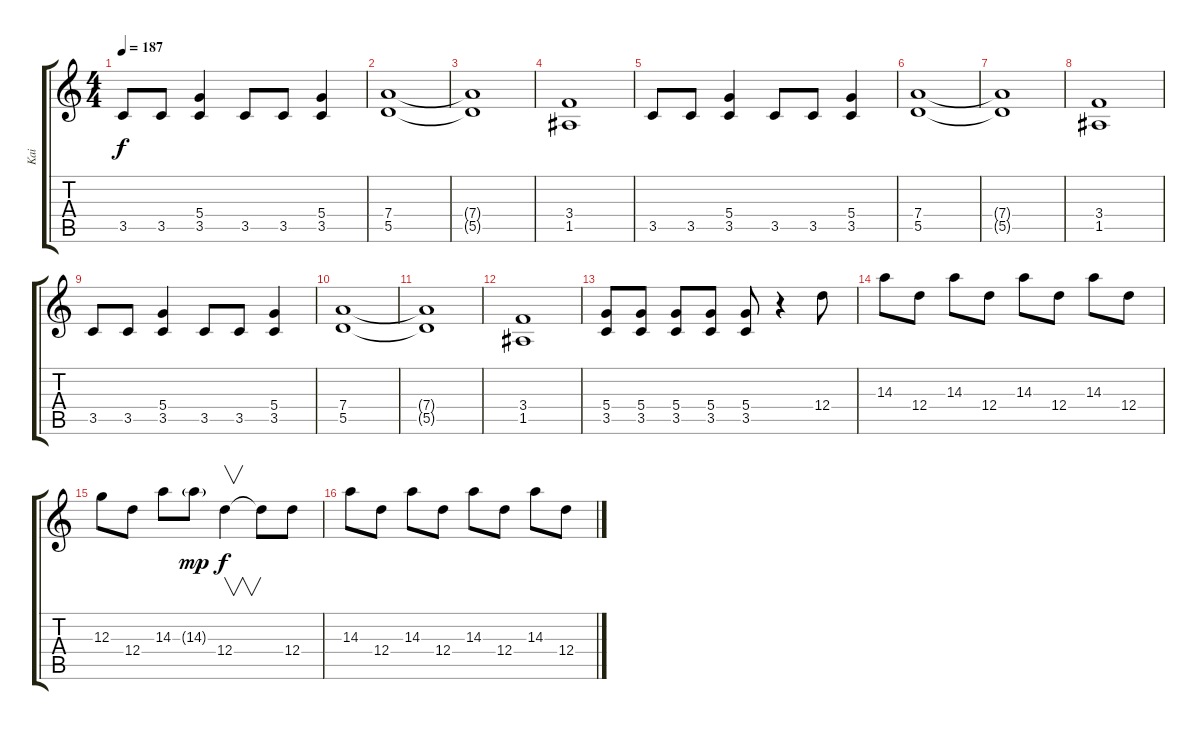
\track ("Kai" "Kai") {instrument overdrivenguitar}
\staff {score tabs}
\tuning (E4 B3 G3 D3 A2 E2) {hide}
\ts (4 4)
\tempo 187
\clef g2
\ks c
3.5.8{dy f} 3.5.8 (5.4 3.5).4 3.5.8 3.5.8 (5.4 3.5).4 |
(7.4 5.5).1 |
(7.4{t} 5.5{t}).1 |
(3.4 1.5).1 |
3.5.8 3.5.8 (5.4 3.5).4 3.5.8 3.5.8 (5.4 3.5).4 |
(7.4 5.5).1 |
(7.4{t} 5.5{t}).1 |
(3.4 1.5).1 |
3.5.8 3.5.8 (5.4 3.5).4 3.5.8 3.5.8 (5.4 3.5).4 |
(7.4 5.5).1 |
(7.4{t} 5.5{t}).1 |
(3.4 1.5).1 |
(5.4 3.5).8 (5.4 3.5).8 (5.4 3.5).8 (5.4 3.5).8 (5.4 3.5).8 r.4 12.4.8 |
14.3.8 12.4.8 14.3.8 12.4.8 14.3.8 12.4.8 14.3.8 12.4.8 |
12.3.8 12.4.8 14.3.8 14.3{g}.8{dy mp} 12.4.4{v dy f} 12.4{t}.8 12.4.8 |
14.3.8 12.4.8 14.3.8 12.4.8 14.3.8 12.4.8 14.3.8 12.4.8
